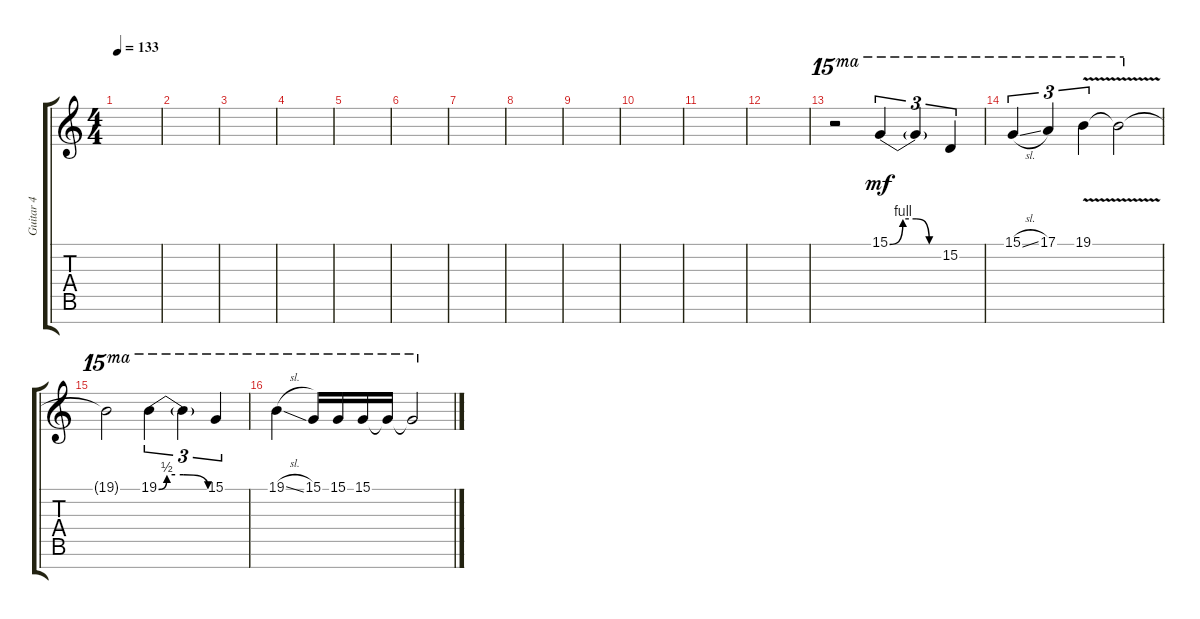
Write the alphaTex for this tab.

\track ("Guitar 4" "Guitar 4") {instrument distortionguitar}
\staff {score tabs}
\tuning (E4 B3 G3 D3 A2 E2 B1) {hide}
\ts (4 4)
\tempo 133
\clef g2
\ks c
|
|
|
|
|
|
|
|
|
|
|
|
r.2{ot 15ma} 15.1{be (custom 0 0 15 4 30 4 45 0 60 0)}.4{tu (3 2) ot 15ma dy mf balance 2} 15.1{t}.4{tu (3 2) ot 15ma} 15.2.4{tu (3 2) ot 15ma} |
15.1{sl}.4{tu (3 2) ot 15ma} 17.1.4{tu (3 2) ot 15ma} 19.1{v}.4{tu (3 2) ot 15ma} 19.1{t}.2{ot 15ma} |
19.1{t}.2{ot 15ma} 19.1{be (custom 0 0 10 2 20 2 30 2 60 0)}.4{tu (3 2) ot 15ma} 19.1{t}.4{tu (3 2) ot 15ma} 15.1.4{tu (3 2) ot 15ma} |
19.1{sl}.4{ot 15ma} 15.1.16{ot 15ma} 15.1.16{ot 15ma} 15.1.16{ot 15ma} 15.1{t}.16{ot 15ma} 15.1{t}.2{ot 15ma}
